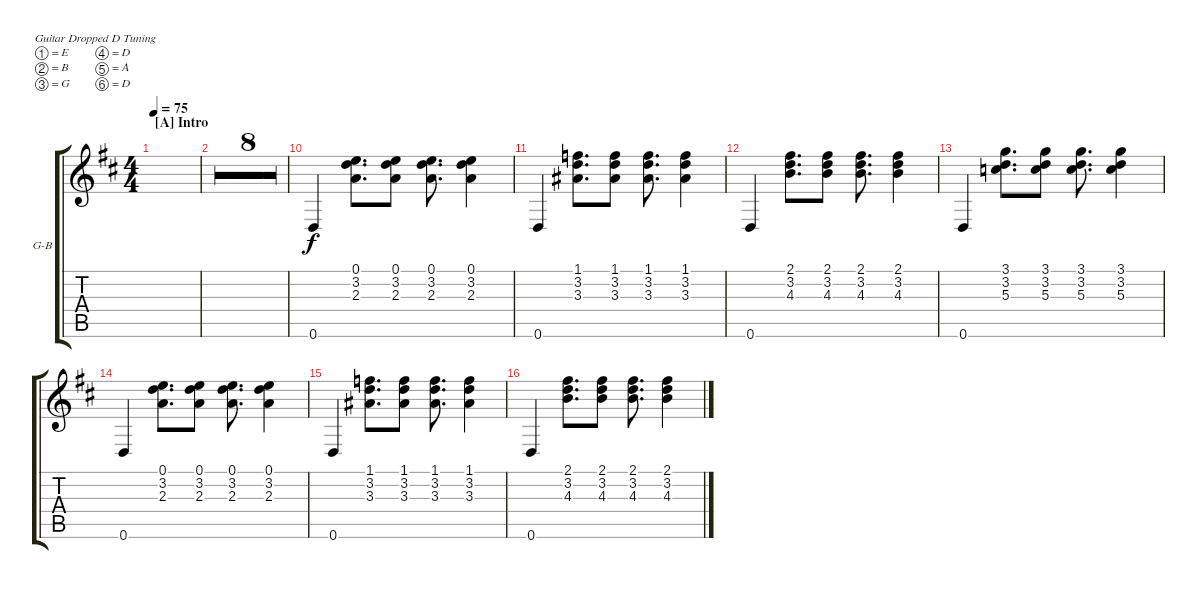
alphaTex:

\defaultSystemsLayout 4
\bracketExtendMode groupsimilarinstruments
\firstSystemTrackNameOrientation horizontal
\otherSystemsTrackNameOrientation horizontal
\track ("Guitarra Base" "G-B") {multiBarRest instrument acousticguitarsteel}
\staff {score tabs}
\tuning (E4 B3 G3 D3 A2 D2)
\ts (4 4)
\section ("A" "Intro")
\tempo 75
\clef g2
\ks d
|
|
|
|
|
|
|
|
|
0.6.4 (0.1 3.2 2.3).8{d} (0.1 3.2 2.3).8 (0.1 3.2 2.3).8{d} (0.1 3.2 2.3).4 |
0.6.4 (1.1 3.2 3.3).8{d} (1.1 3.2 3.3).8 (1.1 3.2 3.3).8{d} (1.1 3.2 3.3).4 |
0.6.4 (2.1 3.2 4.3).8{d} (2.1 3.2 4.3).8 (2.1 3.2 4.3).8{d} (2.1 3.2 4.3).4 |
0.6.4 (3.1 3.2 5.3).8{d} (3.1 3.2 5.3).8 (3.1 3.2 5.3).8{d} (3.1 3.2 5.3).4 |
0.6.4 (0.1 3.2 2.3).8{d} (0.1 3.2 2.3).8 (0.1 3.2 2.3).8{d} (0.1 3.2 2.3).4 |
0.6.4 (1.1 3.2 3.3).8{d} (1.1 3.2 3.3).8 (1.1 3.2 3.3).8{d} (1.1 3.2 3.3).4 |
0.6.4 (2.1 3.2 4.3).8{d} (2.1 3.2 4.3).8 (2.1 3.2 4.3).8{d} (2.1 3.2 4.3).4
